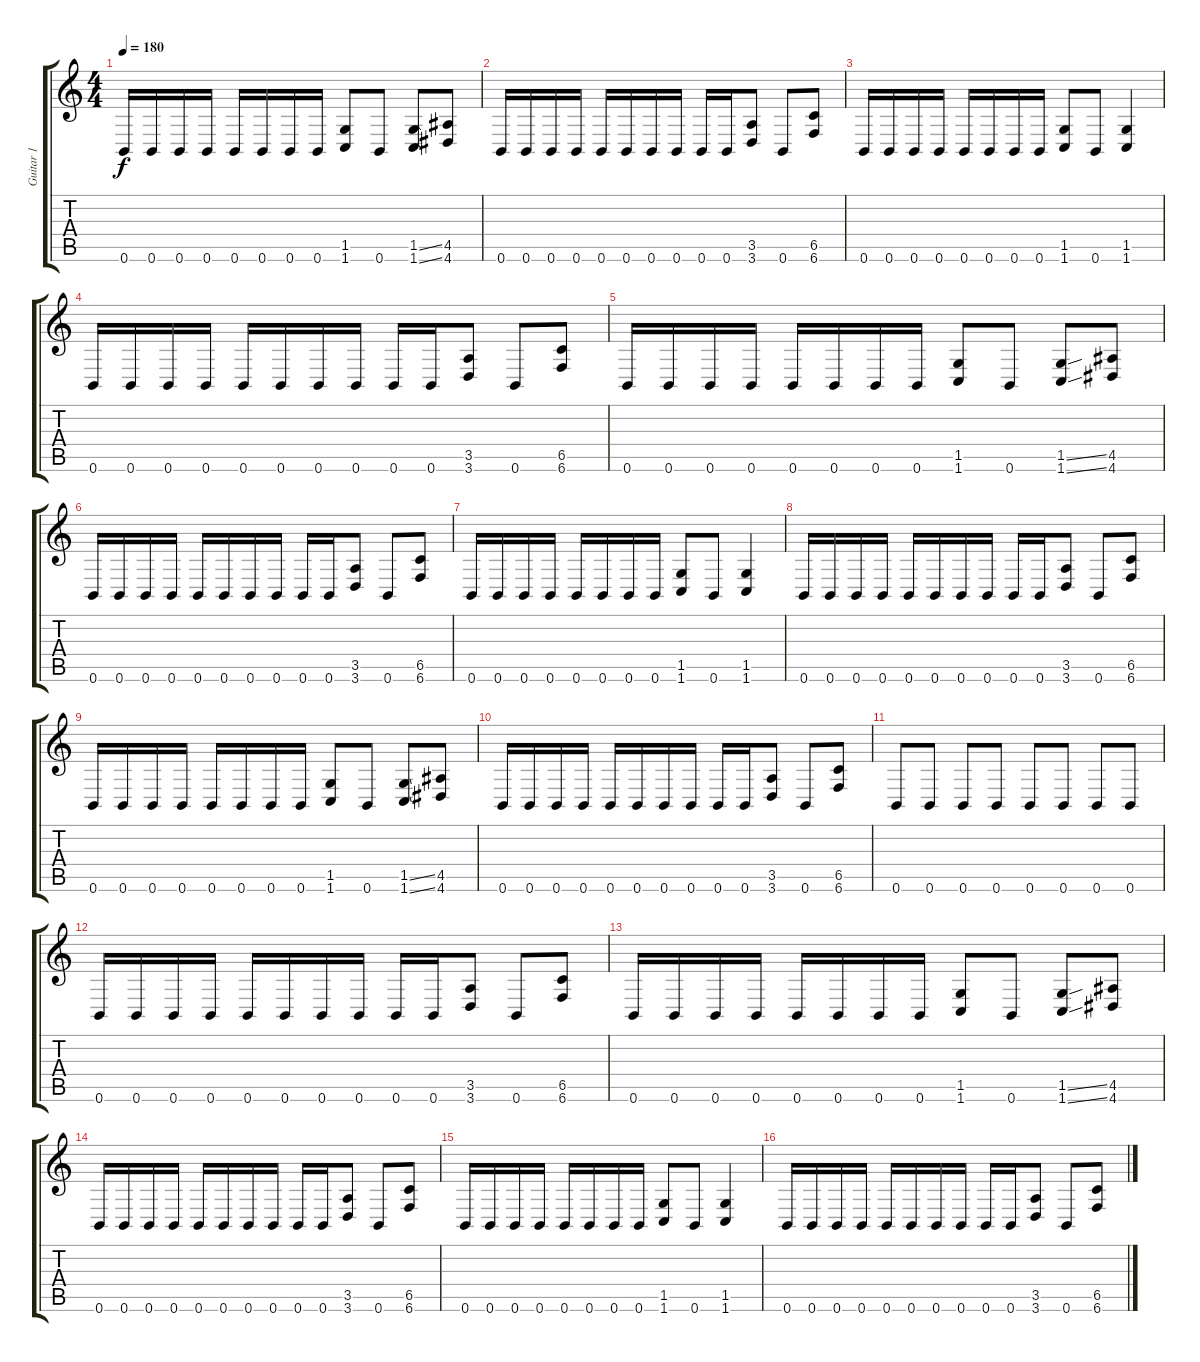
\track ("Guitar 1" "Guitar 1") {instrument distortionguitar}
\staff {score tabs}
\tuning (Db4 Ab3 E3 B2 Gb2 B1) {hide}
\ts (4 4)
\tempo 180
\clef g2
\ks c
0.6.16{dy f} 0.6.16 0.6.16 0.6.16 0.6.16 0.6.16 0.6.16 0.6.16 (1.5 1.6).8 0.6.8 (1.5{ss} 1.6{ss}).8 (4.5 4.6).8 |
0.6.16 0.6.16 0.6.16 0.6.16 0.6.16 0.6.16 0.6.16 0.6.16 0.6.16 0.6.16 (3.5 3.6).8 0.6.8 (6.5 6.6).8 |
0.6.16 0.6.16 0.6.16 0.6.16 0.6.16 0.6.16 0.6.16 0.6.16 (1.5 1.6).8 0.6.8 (1.5 1.6).4 |
0.6.16 0.6.16 0.6.16 0.6.16 0.6.16 0.6.16 0.6.16 0.6.16 0.6.16 0.6.16 (3.5 3.6).8 0.6.8 (6.5 6.6).8 |
0.6.16 0.6.16 0.6.16 0.6.16 0.6.16 0.6.16 0.6.16 0.6.16 (1.5 1.6).8 0.6.8 (1.5{ss} 1.6{ss}).8 (4.5 4.6).8 |
0.6.16 0.6.16 0.6.16 0.6.16 0.6.16 0.6.16 0.6.16 0.6.16 0.6.16 0.6.16 (3.5 3.6).8 0.6.8 (6.5 6.6).8 |
0.6.16 0.6.16 0.6.16 0.6.16 0.6.16 0.6.16 0.6.16 0.6.16 (1.5 1.6).8 0.6.8 (1.5 1.6).4 |
0.6.16 0.6.16 0.6.16 0.6.16 0.6.16 0.6.16 0.6.16 0.6.16 0.6.16 0.6.16 (3.5 3.6).8 0.6.8 (6.5 6.6).8 |
0.6.16 0.6.16 0.6.16 0.6.16 0.6.16 0.6.16 0.6.16 0.6.16 (1.5 1.6).8 0.6.8 (1.5{ss} 1.6{ss}).8 (4.5 4.6).8 |
0.6.16 0.6.16 0.6.16 0.6.16 0.6.16 0.6.16 0.6.16 0.6.16 0.6.16 0.6.16 (3.5 3.6).8 0.6.8 (6.5 6.6).8 |
0.6.8 0.6.8 0.6.8 0.6.8 0.6.8 0.6.8 0.6.8 0.6.8 |
0.6.16 0.6.16 0.6.16 0.6.16 0.6.16 0.6.16 0.6.16 0.6.16 0.6.16 0.6.16 (3.5 3.6).8 0.6.8 (6.5 6.6).8 |
0.6.16 0.6.16 0.6.16 0.6.16 0.6.16 0.6.16 0.6.16 0.6.16 (1.5 1.6).8 0.6.8 (1.5{ss} 1.6{ss}).8 (4.5 4.6).8 |
0.6.16 0.6.16 0.6.16 0.6.16 0.6.16 0.6.16 0.6.16 0.6.16 0.6.16 0.6.16 (3.5 3.6).8 0.6.8 (6.5 6.6).8 |
0.6.16 0.6.16 0.6.16 0.6.16 0.6.16 0.6.16 0.6.16 0.6.16 (1.5 1.6).8 0.6.8 (1.5 1.6).4 |
0.6.16 0.6.16 0.6.16 0.6.16 0.6.16 0.6.16 0.6.16 0.6.16 0.6.16 0.6.16 (3.5 3.6).8 0.6.8 (6.5 6.6).8
